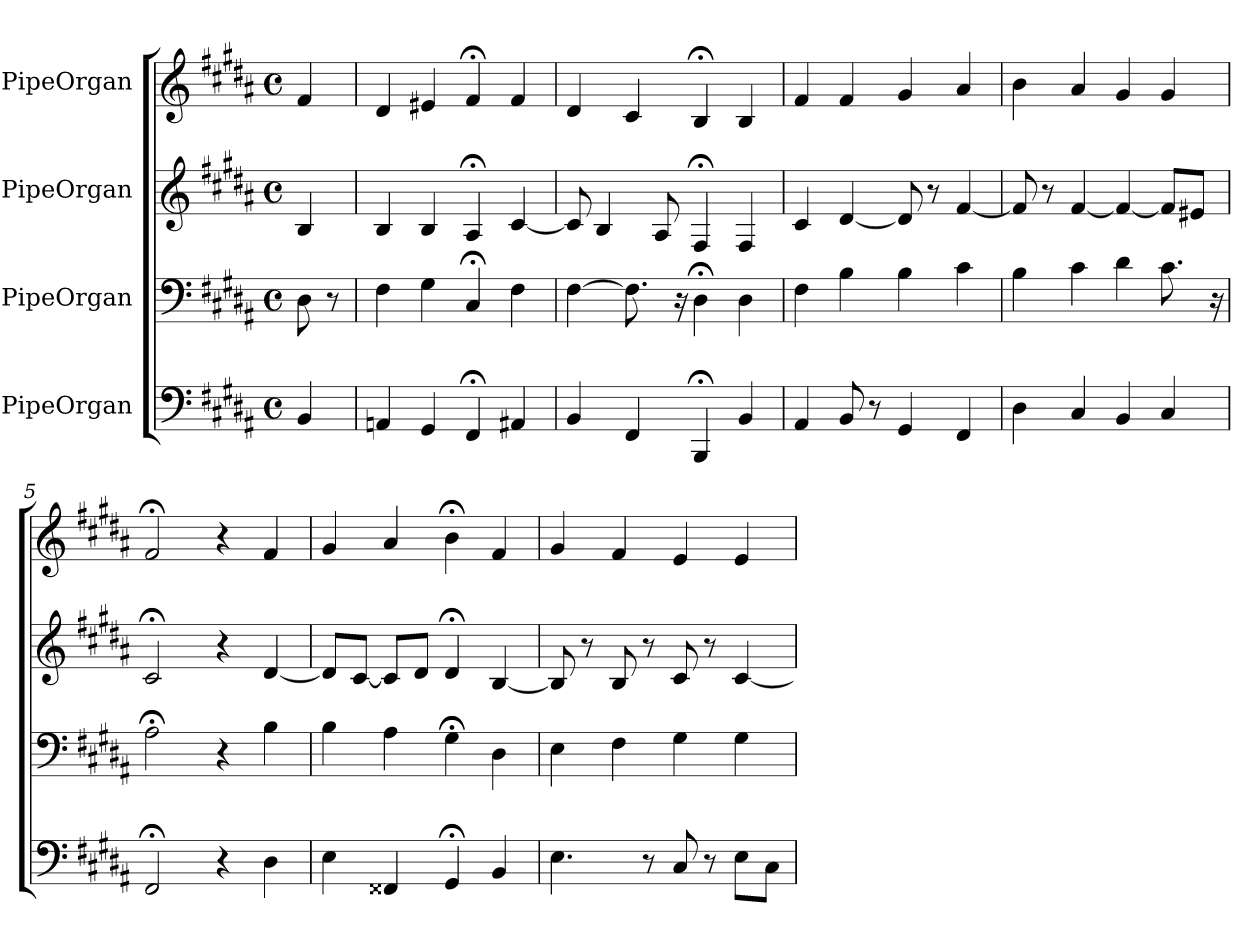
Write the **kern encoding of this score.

**kern	**kern	**kern	**kern
*part4	*part3	*part2	*part1
*staff4	*staff3	*staff2	*staff1
*I"PipeOrgan	*I"PipeOrgan	*I"PipeOrgan	*I"PipeOrgan
*k[f#c#g#d#a#]	*k[f#c#g#d#a#]	*k[f#c#g#d#a#]	*k[f#c#g#d#a#]
*B:	*B:	*B:	*B:
*M4/4	*M4/4	*M4/4	*M4/4
*met(c)	*met(c)	*met(c)	*met(c)
*MM60	*MM60	*MM60	*MM60
=	=	=	=
4BB	8D#	4B	4f#
.	8r	.	.
=1	=1	=1	=1
4AAn	4F#	4B	4d#
4GG#	4G#	4B	4e#X
4FF#;<	4C#;<	4A#;<	4f#;<
4AA#X	4F#	[4c#	4f#
=2	=2	=2	=2
4BB	[4F#	8c#]	4d#
.	.	4B	.
4FF#	8.F#]	.	4c#
.	.	8A#	.
.	16r	.	.
4BBB;<	4D#;<	4F#;<	4B;<
4BB	4D#	4F#	4B
=3	=3	=3	=3
4AA#	4F#	4c#	4f#
8BB	4B	[4d#	4f#
8r	.	.	.
4GG#	4B	8d#]	4g#
.	.	8r	.
4FF#	4c#	[4f#	4a#
=4	=4	=4	=4
4D#	4B	8f#]	4b
.	.	8r	.
4C#	4c#	[4f#	4a#
4BB	4d#	4f#_	4g#
4C#	8.c#	8f#L]	4g#
.	.	8e#XJ	.
.	16r	.	.
=5	=5	=5	=5
2FF#;<	2A#;<	2c#;<	2f#;<
4r	4r	4r	4r
4D#	4B	[4d#	4f#
=6	=6	=6	=6
4E	4B	8d#L]	4g#
.	.	[8c#J	.
4FF##X	4A#	8c#L]	4a#
.	.	8d#J	.
4GG#;<	4G#;<	4d#;<	4b;<
4BB	4D#	[4B	4f#
=7	=7	=7	=7
4.E	4E	8B]	4g#
.	.	8r	.
.	4F#	8B	4f#
8r	.	8r	.
8C#	4G#	8c#	4e
8r	.	8r	.
8EL	4G#	[4c#	4e
8C#J	.	.	.
=	=	=	=
*-	*-	*-	*-
